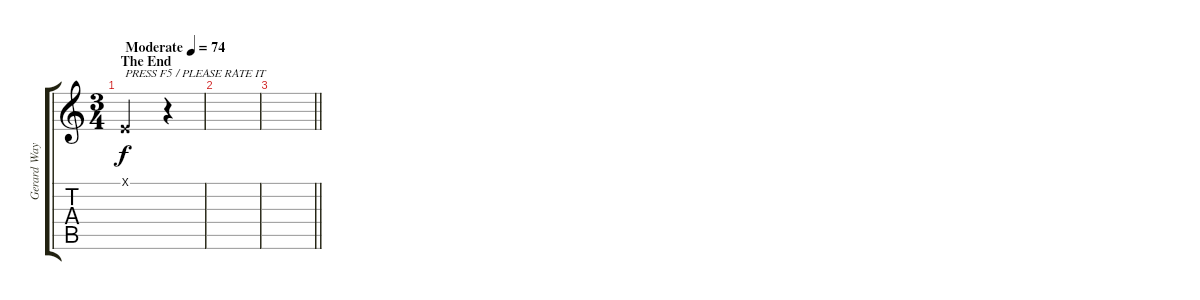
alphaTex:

\track ("Gerard Way [Vocals]" "Gerard Way") {instrument altosax}
\staff {score tabs}
\tuning (E4 B3 G3 D3 A2 E2) {hide}
\ts (3 4)
\section ("" "The End")
\tempo (74 "Moderate")
\clef g2
\ks c
0.1{x}.2{txt "PRESS F5 / PLEASE RATE IT" dy f instrument altosax} r.4 |
|
\barLineRight lightlight
